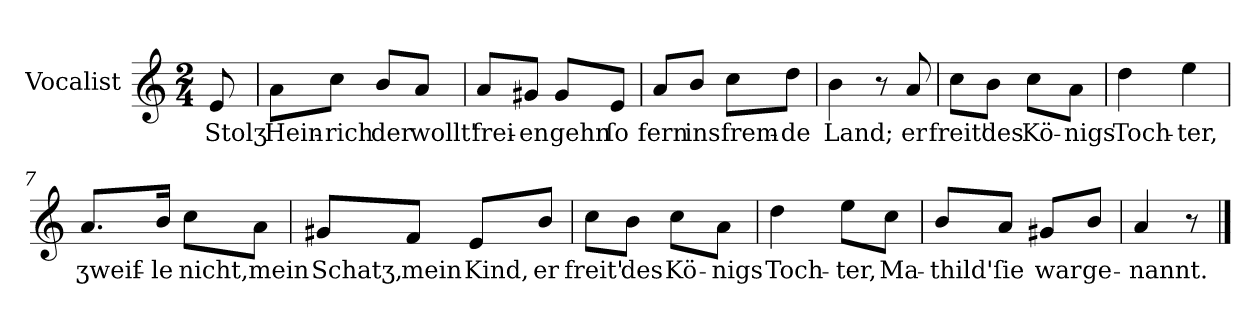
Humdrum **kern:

**kern	**text
*part1	*part1
*staff1	*staff1
*I"Vocalist	*
*k[]	*
*a:	*
*M2/4	*
=	=
8e	Stolʒ
=1	=1
8aL	Hein-
8ccJ	-rich
8bL	der
8aJ	wollt'
=2	=2
8aL	frei-
8g#XJ	-en
8g#L	gehn
8eJ	ſo
=3	=3
8aL	fern
8bJ	ins
8ccL	frem-
8ddJ	-de
=4	=4
4b	Land;
8r	.
8a	er
=5	=5
8ccL	freit'
8bJ	des
8ccL	Kö-
8aJ	-nigs
=6	=6
4dd	Toch-
4ee	-ter,
=7	=7
8.aL	ʒweif-
16bJk	-le
8ccL	nicht,
8aJ	mein
=8	=8
8g#XL	Schatʒ,
8fJ	mein
8eL	Kind,
8bJ	er
=9	=9
8ccL	freit'
8bJ	des
8ccL	Kö-
8aJ	-nigs
=10	=10
4dd	Toch-
8eeL	-ter,
8ccJ	Ma-
=11	=11
8bL	-thild'
8aJ	ſie
8g#XL	war
8bJ	ge-
=12	=12
4a	-nannt.
8r	.
==	==
*-	*-
